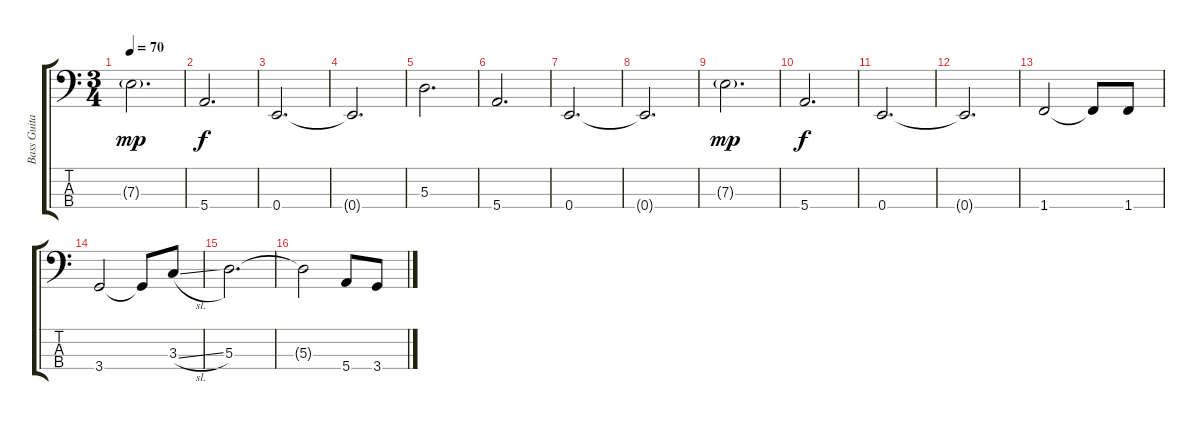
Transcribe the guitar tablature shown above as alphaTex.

\track ("Bass Guitar" "Bass Guita") {instrument electricbassfinger}
\staff {score tabs}
\tuning (G2 D2 A1 E1) {hide}
\ts (3 4)
\tempo 70
\clef f4
\ks c
7.3{g}.2{d dy mp} |
5.4.2{d dy f} |
0.4.2{d} |
0.4{t}.2{d} |
5.3.2{d} |
5.4.2{d} |
0.4.2{d} |
0.4{t}.2{d} |
7.3{g}.2{d dy mp} |
5.4.2{d dy f} |
0.4.2{d} |
0.4{t}.2{d} |
1.4.2 1.4{t}.8 1.4.8 |
3.4.2 3.4{t}.8 3.3{sl}.8 |
5.3.2{d} |
5.3{t}.2 5.4.8 3.4.8
